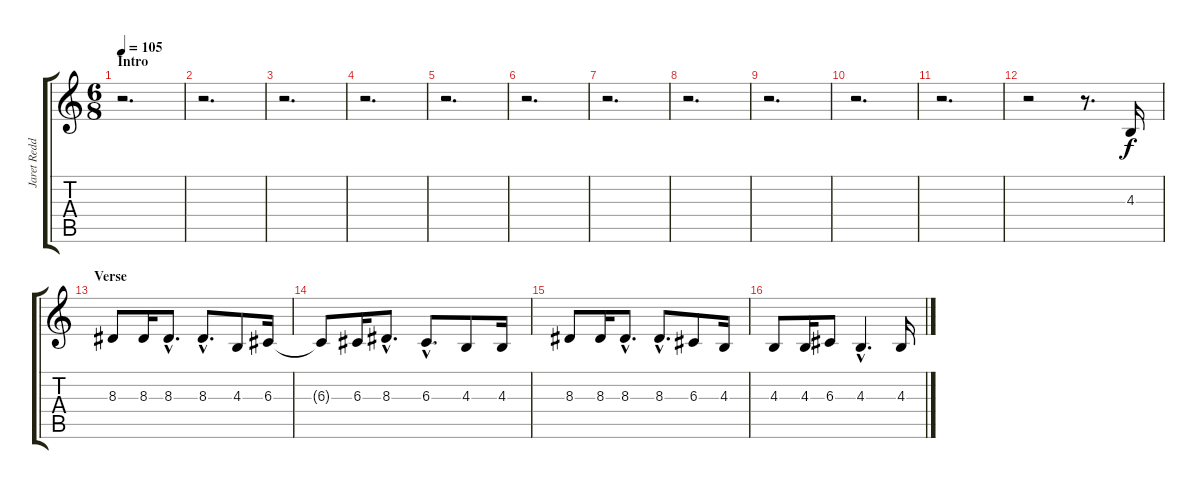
\track ("Jaret Reddick - Vocals" "Jaret Redd") {instrument lead2sawtooth}
\staff {score tabs}
\tuning (E4 B3 G3 D3 A2 E2) {hide}
\ts (6 8)
\section ("" "Intro")
\tempo 105
\clef g2
\ks c
r.2{d dy f instrument lead2sawtooth} |
r.2{d} |
r.2{d} |
r.2{d} |
r.2{d} |
r.2{d} |
r.2{d} |
r.2{d} |
r.2{d} |
r.2{d} |
r.2{d} |
r.2 r.8{d} 4.3.16 |
\section ("" "Verse")
8.3.8 8.3.16 8.3{hac}.8{d} 8.3{hac}.8{d} 4.3.8 6.3.16 |
6.3{t}.8 6.3.16 8.3{hac}.8{d} 6.3{hac}.8{d} 4.3.8 4.3.16 |
8.3.8 8.3.16 8.3{hac}.8{d} 8.3{hac}.8{d} 6.3.8 4.3.16 |
4.3.8 4.3.16 6.3.8 4.3{hac}.4{d} 4.3.16
